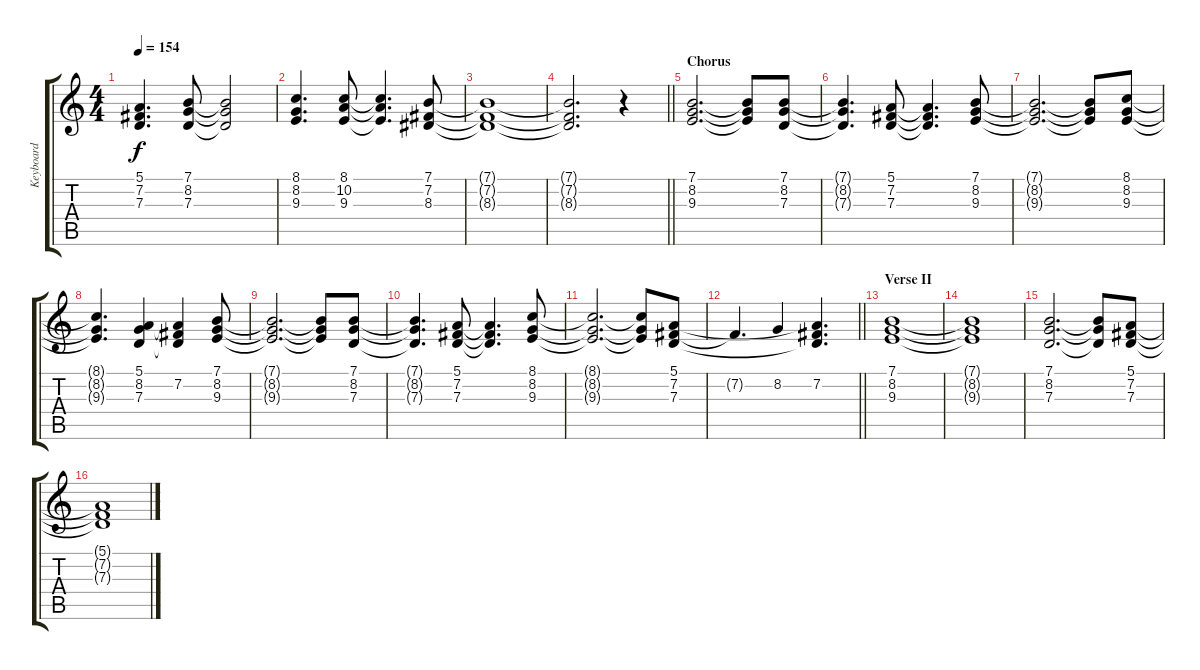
\track ("Keyboard" "Keyboard") {instrument stringensemble1}
\staff {score tabs}
\tuning (E4 B3 G3 D3 A2 E2) {hide}
\ts (4 4)
\tempo 154
\clef g2
\ks c
(5.1 7.2 7.3).4{d dy f} (7.1 8.2 7.3).8 (7.1{t} 8.2{t} 7.3{t}).2 |
(8.1 8.2 9.3).4{d} (8.1 10.2 9.3).8 (8.1{t} 10.2{t} 9.3{t}).4{d} (7.1 7.2 8.3).8 |
(7.1{t} 7.2{t} 8.3{t}).1 |
\barLineRight lightlight
(7.1{t} 7.2{t} 8.3{t}).2{d} r.4 |
\section ("" "Chorus")
(7.1 8.2 9.3).2{d} (7.1{t} 8.2{t} 9.3{t}).8 (7.1 8.2 7.3).8 |
(7.1{t} 8.2{t} 7.3{t}).4{d} (5.1 7.2 7.3).8 (5.1{t} 7.2{t} 7.3{t}).4{d} (7.1 8.2 9.3).8 |
(7.1{t} 8.2{t} 9.3{t}).2{d} (7.1{t} 8.2{t} 9.3{t}).8 (8.1 8.2 9.3).8 |
(8.1{t} 8.2{t} 9.3{t}).4{d} (5.1 8.2 7.3).4 (5.1{t} 7.2 7.3{t}).4 (7.1 8.2 9.3).8 |
(7.1{t} 8.2{t} 9.3{t}).2{d} (7.1{t} 8.2{t} 9.3{t}).8 (7.1 8.2 7.3).8 |
(7.1{t} 8.2{t} 7.3{t}).4{d} (5.1 7.2 7.3).8 (5.1{t} 7.2{t} 7.3{t}).4{d} (8.1 8.2 9.3).8 |
(8.1{t} 8.2{t} 9.3{t}).2{d} (8.1{t} 8.2{t} 9.3{t}).8 (5.1 7.2 7.3).8 |
\barLineRight lightlight
7.2{t}.4{d} 8.2.4 (5.1{t} 7.2 7.3{t}).4{d} |
\section ("" "Verse II")
(7.1 8.2 9.3).1 |
(7.1{t} 8.2{t} 9.3{t}).1 |
(7.1 8.2 7.3).2{d} (7.1{t} 8.2{t} 7.3{t}).8 (5.1 7.2 7.3).8 |
(5.1{t} 7.2{t} 7.3{t}).1
